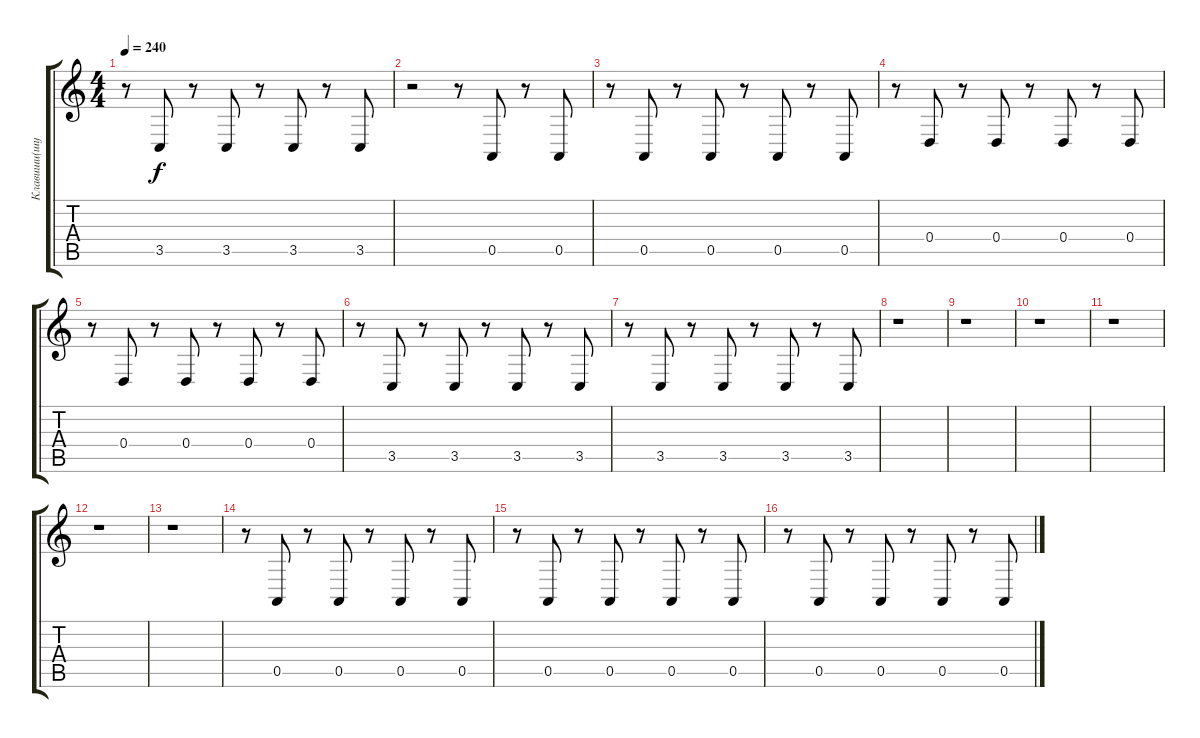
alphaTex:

\track ("Клавиши(шум)" "Клавиши(шу") {instrument clavinet}
\staff {score tabs}
\tuning (E4 B3 G3 D3 A2 E2) {hide}
\ts (4 4)
\tempo 240
\clef g2
\ks c
r.8{dy f} 3.5.8 r.8 3.5.8 r.8 3.5.8 r.8 3.5.8 |
r.2 r.8 0.5.8 r.8 0.5.8 |
r.8 0.5.8 r.8 0.5.8 r.8 0.5.8 r.8 0.5.8 |
r.8 0.4.8 r.8 0.4.8 r.8 0.4.8 r.8 0.4.8 |
r.8 0.4.8 r.8 0.4.8 r.8 0.4.8 r.8 0.4.8 |
r.8 3.5.8 r.8 3.5.8 r.8 3.5.8 r.8 3.5.8 |
r.8 3.5.8 r.8 3.5.8 r.8 3.5.8 r.8 3.5.8 |
r.1 |
r.1 |
r.1 |
r.1 |
r.1 |
r.1 |
r.8 0.5.8 r.8 0.5.8 r.8 0.5.8 r.8 0.5.8 |
r.8 0.5.8 r.8 0.5.8 r.8 0.5.8 r.8 0.5.8 |
r.8 0.5.8 r.8 0.5.8 r.8 0.5.8 r.8 0.5.8
